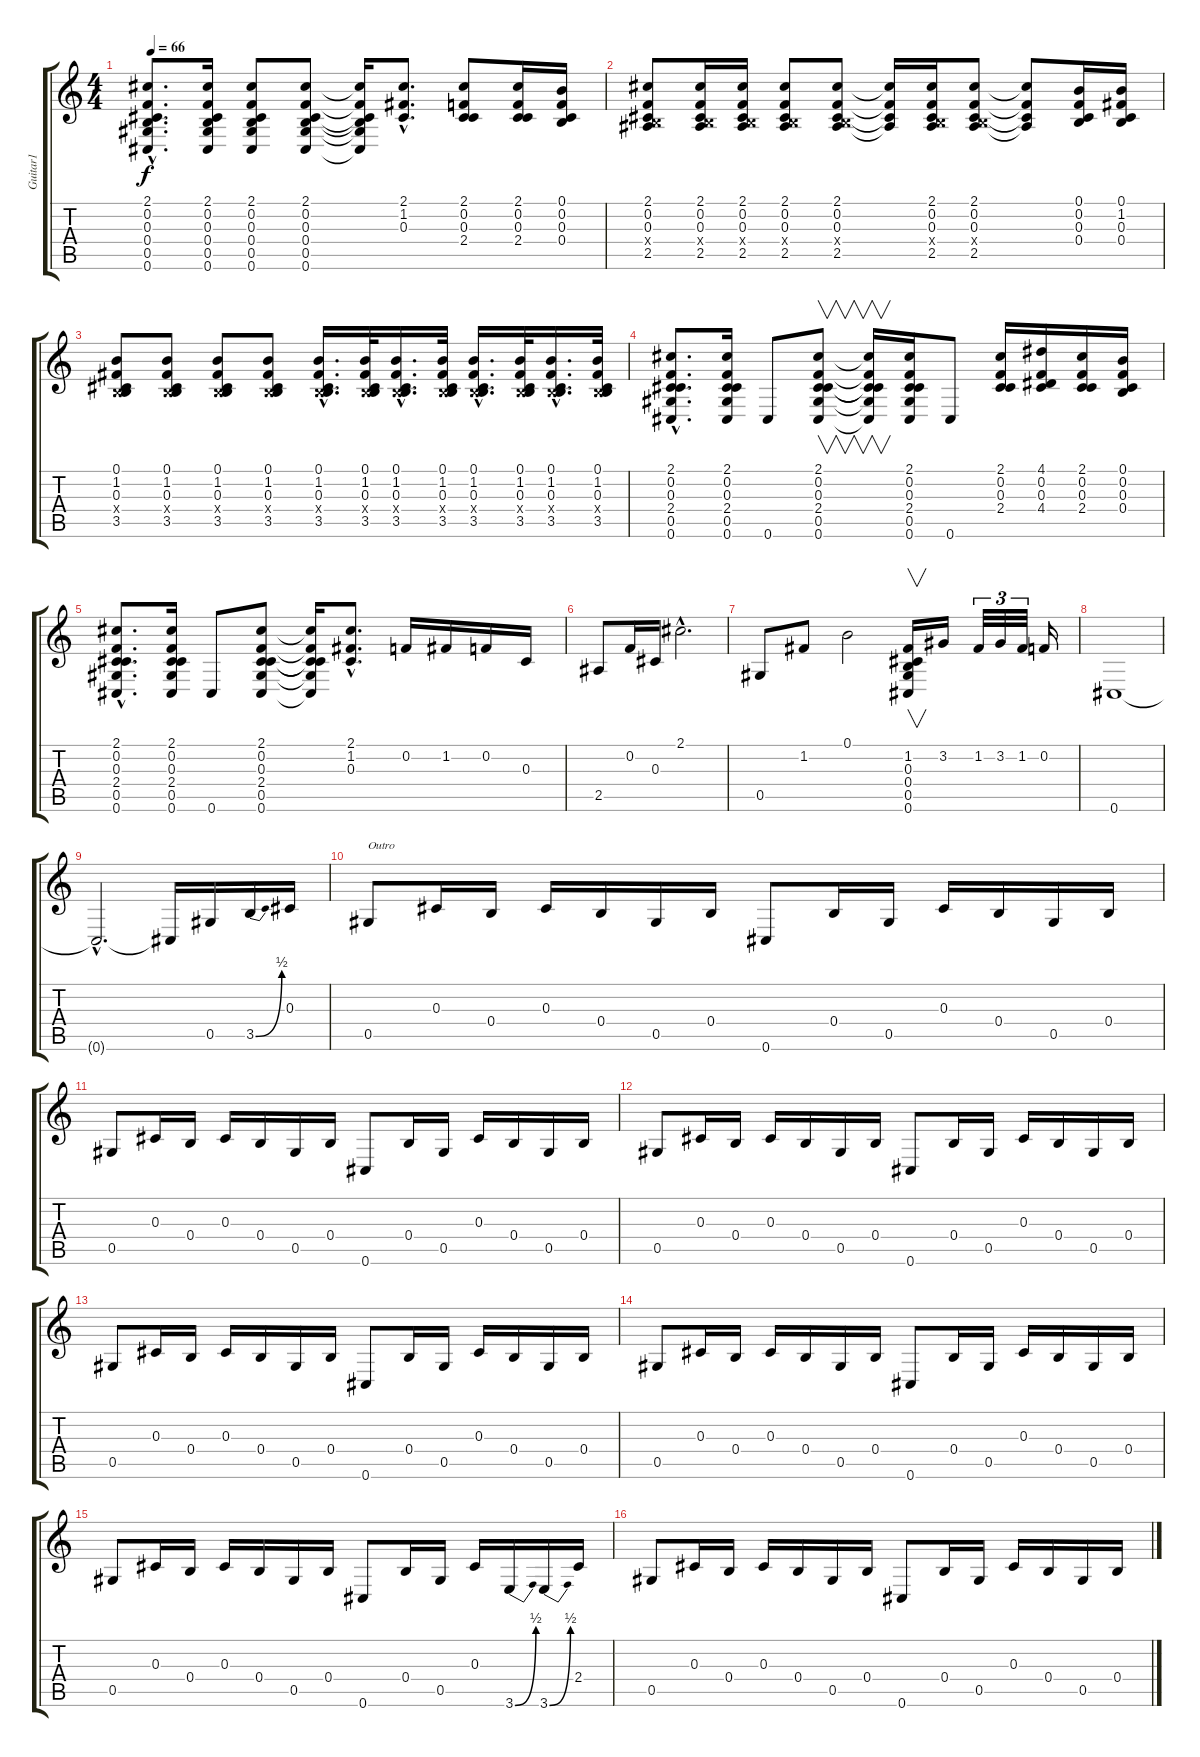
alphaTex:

\track ("Guitar1" "Guitar1") {instrument acousticguitarsteel}
\staff {score tabs}
\tuning (B3 F3 Db3 B2 Ab2 Db2) {hide}
\ts (4 4)
\tempo 66
\clef g2
\ks c
(2.1{hac} 0.2{hac} 0.3{hac} 0.4{hac} 0.5{hac} 0.6{hac}).8{d dy f} (2.1 0.2 0.3 0.4 0.5 0.6).16 (2.1 0.2 0.3 0.4 0.5 0.6).8 (2.1 0.2 0.3 0.4 0.5 0.6).8 (2.1{t} 0.2{t} 0.3{t} 0.4{t} 0.5{t} 0.6{t}).16 (2.1{hac} 1.2{hac} 0.3{hac}).8{d} (2.1 0.2 0.3 2.4).8 (2.1 0.2 0.3 2.4).16 (0.1 0.2 0.3 0.4).16 |
(2.1 0.2 0.3 0.4{x} 2.5).8 (2.1 0.2 0.3 0.4{x} 2.5).16 (2.1 0.2 0.3 0.4{x} 2.5).16 (2.1 0.2 0.3 0.4{x} 2.5).8 (2.1 0.2 0.3 0.4{x} 2.5).8 (2.1{t} 0.2{t} 0.3{t} 2.5{t}).16 (2.1 0.2 0.3 0.4{x} 2.5).16 (2.1 0.2 0.3 0.4{x} 2.5).8 (2.1{t} 0.2{t} 0.3{t} 2.5{t}).8 (0.1 0.2 0.3 0.4).16 (0.1 1.2 0.3 0.4).16 |
(0.1 1.2 0.3 0.4{x} 3.5).8 (0.1 1.2 0.3 0.4{x} 3.5).8 (0.1 1.2 0.3 0.4{x} 3.5).8 (0.1 1.2 0.3 0.4{x} 3.5).8 (0.1{hac} 1.2{hac} 0.3{hac} 0.4{hac x} 3.5{hac}).16{d} (0.1 1.2 0.3 0.4{x} 3.5).32 (0.1{hac} 1.2{hac} 0.3{hac} 0.4{hac x} 3.5{hac}).16{d} (0.1 1.2 0.3 0.4{x} 3.5).32 (0.1{hac} 1.2{hac} 0.3{hac} 0.4{hac x} 3.5{hac}).16{d} (0.1 1.2 0.3 0.4{x} 3.5).32 (0.1{hac} 1.2{hac} 0.3{hac} 0.4{hac x} 3.5{hac}).16{d} (0.1 1.2 0.3 0.4{x} 3.5).32 |
(2.1{hac} 0.2{hac} 0.3{hac} 2.4{hac} 0.5{hac} 0.6{hac}).8{d} (2.1 0.2 0.3 2.4 0.5 0.6).16 0.6.8 (2.1 0.2 0.3 2.4 0.5 0.6).8{v} (2.1{t} 0.2{t} 0.3{t} 2.4{t} 0.5{t} 0.6{t}).16{v} (2.1 0.2 0.3 2.4 0.5 0.6).16 0.6.8 (2.1 0.2 0.3 2.4).16 (4.1 0.2 0.3 4.4).16 (2.1 0.2 0.3 2.4).16 (0.1 0.2 0.3 0.4).16 |
(2.1{hac} 0.2{hac} 0.3{hac} 2.4{hac} 0.5{hac} 0.6{hac}).8{d} (2.1 0.2 0.3 2.4 0.5 0.6).16 0.6.8 (2.1 0.2 0.3 2.4 0.5 0.6).8 (2.1{t} 0.2{t} 0.3{t} 2.4{t} 0.5{t} 0.6{t}).16 (2.1{hac} 1.2{hac} 0.3{hac}).8{d} 0.2.16 1.2.16 0.2.16 0.3.16 |
2.5.8 0.2.16 0.3.16 2.1{hac}.2{d} |
0.5.8 1.2.8 0.1.2 (1.2 0.3 0.4 0.5 0.6).16{v} 3.2.16 1.2.32{tu (3 2)} 3.2.32{tu (3 2)} 1.2.32{tu (3 2)} 0.2.16 |
0.6.1 |
0.6{hac t}.2{d} 0.6{t}.16 0.5.16 3.5{be (bend 0 0 60 2)}.16 0.3.16 |
0.5.8{txt "Outro"} 0.3.16 0.4.16 0.3.16 0.4.16 0.5.16 0.4.16 0.6.8 0.4.16 0.5.16 0.3.16 0.4.16 0.5.16 0.4.16 |
0.5.8 0.3.16 0.4.16 0.3.16 0.4.16 0.5.16 0.4.16 0.6.8 0.4.16 0.5.16 0.3.16 0.4.16 0.5.16 0.4.16 |
0.5.8 0.3.16 0.4.16 0.3.16 0.4.16 0.5.16 0.4.16 0.6.8 0.4.16 0.5.16 0.3.16 0.4.16 0.5.16 0.4.16 |
0.5.8 0.3.16 0.4.16 0.3.16 0.4.16 0.5.16 0.4.16 0.6.8 0.4.16 0.5.16 0.3.16 0.4.16 0.5.16 0.4.16 |
0.5.8 0.3.16 0.4.16 0.3.16 0.4.16 0.5.16 0.4.16 0.6.8 0.4.16 0.5.16 0.3.16 0.4.16 0.5.16 0.4.16 |
0.5.8 0.3.16 0.4.16 0.3.16 0.4.16 0.5.16 0.4.16 0.6.8 0.4.16 0.5.16 0.3.16 3.6{be (bend 0 0 60 2)}.16 3.6{be (bend 0 0 60 2)}.16 2.4.16 |
0.5.8 0.3.16 0.4.16 0.3.16 0.4.16 0.5.16 0.4.16 0.6.8 0.4.16 0.5.16 0.3.16 0.4.16 0.5.16 0.4.16
